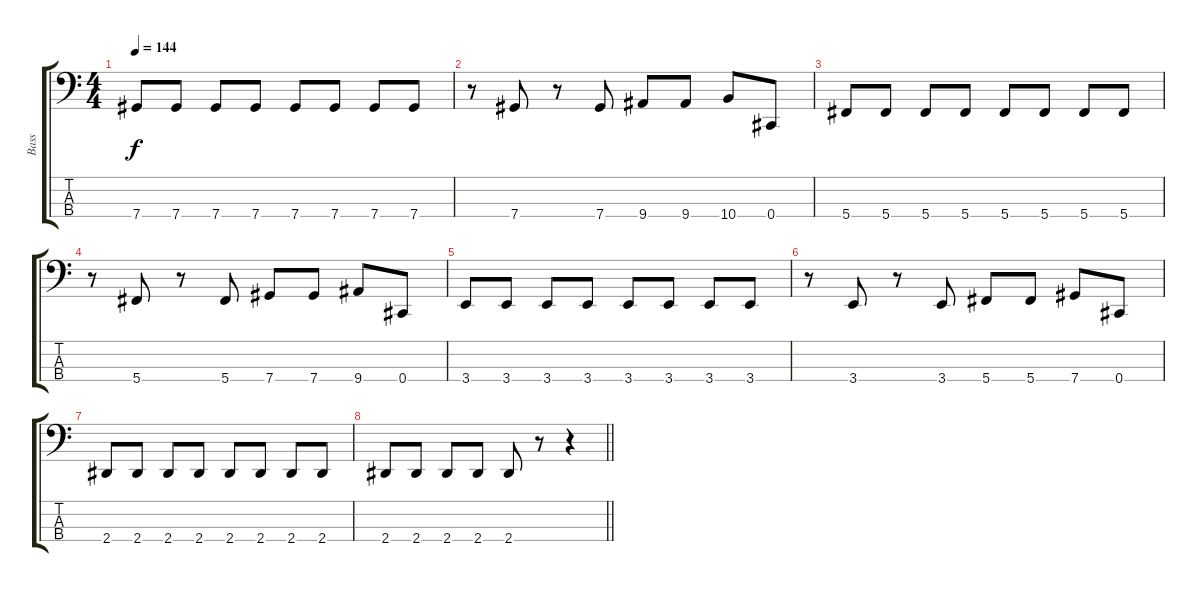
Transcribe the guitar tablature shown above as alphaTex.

\track ("Bass" "Bass") {instrument electricbassfinger}
\staff {score tabs}
\tuning (Gb2 Db2 Ab1 Db1) {hide}
\ts (4 4)
\section ("" "")
\tempo 144
\clef f4
\ks c
7.4.8{dy f} 7.4.8 7.4.8 7.4.8 7.4.8 7.4.8 7.4.8 7.4.8 |
r.8 7.4.8 r.8 7.4.8 9.4.8 9.4.8 10.4.8 0.4.8 |
5.4.8 5.4.8 5.4.8 5.4.8 5.4.8 5.4.8 5.4.8 5.4.8 |
r.8 5.4.8 r.8 5.4.8 7.4.8 7.4.8 9.4.8 0.4.8 |
3.4.8 3.4.8 3.4.8 3.4.8 3.4.8 3.4.8 3.4.8 3.4.8 |
r.8 3.4.8 r.8 3.4.8 5.4.8 5.4.8 7.4.8 0.4.8 |
2.4.8 2.4.8 2.4.8 2.4.8 2.4.8 2.4.8 2.4.8 2.4.8 |
\barLineRight lightlight
2.4.8 2.4.8 2.4.8 2.4.8 2.4.8 r.8 r.4
